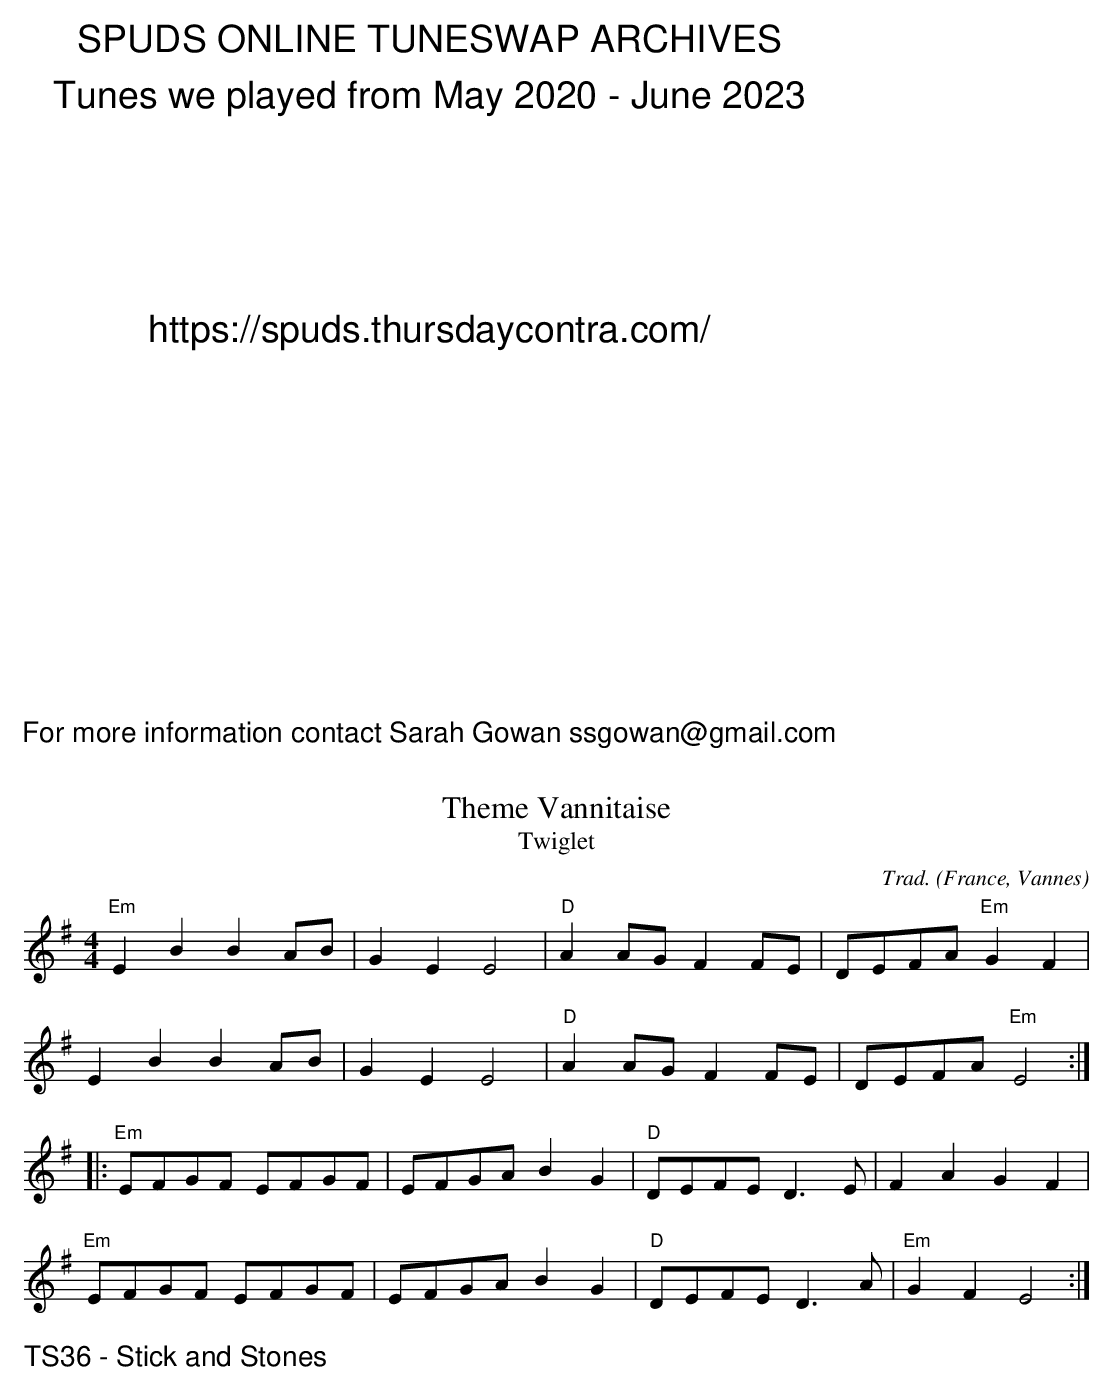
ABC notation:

X:1
T:Theme Vannitaise
T:Twiglet
C:Trad.
O:France, Vannes
M:4/4
L:1/8
K:Em
"Em"E2 B2 B2 AB|G2 E2 E4|"D"A2 AG F2 FE|DEFA "Em"G2 F2|
E2 B2 B2 AB|G2 E2 E4|"D"A2 AG F2 FE|DEFA "Em"E4:|
|:"Em"EFGF EFGF|EFGA B2 G2|"D"DEFE D3 E|F2 A2 G2 F2|
"Em"EFGF EFGF|EFGA B2 G2|"D"DEFE D3 A|"Em"G2 F2 E4:|
